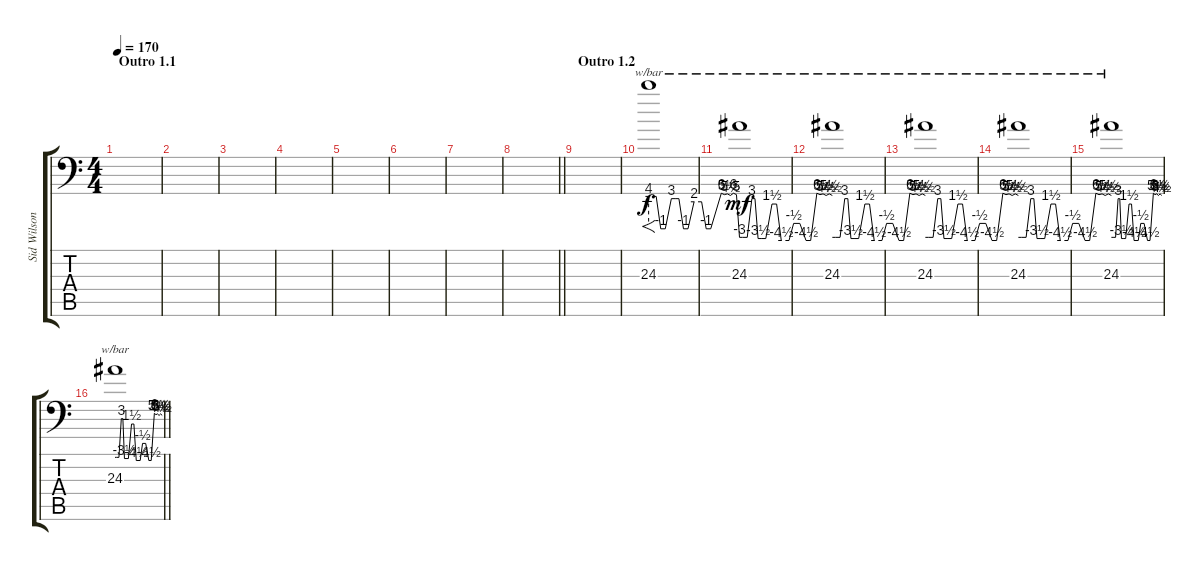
\track ("Sid Wilson" "Sid Wilson") {instrument lead2sawtooth}
\staff {score tabs}
\tuning (Db4 Ab3 E3 B2 Gb1 B0) {hide}
\ts (4 4)
\section ("" "Outro 1.1")
\tempo 170
\clef f4
\ks c
|
|
|
|
|
|
|
\barLineRight lightlight
|
\section ("" "Outro 1.2")
|
24.3.1{f tbe (custom default 0 16 5 16 8 -4 11 -4 15 12 18 12 20 12 23 -4 26 -4 30 8 35 8 38 -4 41 -4 48 24 50 20 52 22 54 18 56 24 58 20 60 -12) dy f volume 13 instrument lead2sawtooth} |
24.3.1{tbe (custom default 0 -12 2 -12 5 -12 8 12 10 12 12 -14 14 -14 17 -14 21 6 24 6 27 -18 32 -18 35 -2 39 -2 43 -18 46 -18 50 24 52 20 54 22 56 18 58 22 60 18) dy mf} |
24.3.1{tbe (custom default 0 -12 2 -12 5 -12 8 12 10 12 12 -14 14 -14 17 -14 21 6 24 6 27 -18 32 -18 35 -2 39 -2 43 -18 46 -18 50 24 52 20 54 22 56 18 58 22 60 18)} |
24.3.1{tbe (custom default 0 -12 2 -12 5 -12 8 12 10 12 12 -14 14 -14 17 -14 21 6 24 6 27 -18 32 -18 35 -2 39 -2 43 -18 46 -18 50 24 52 20 54 22 56 18 58 22 60 18)} |
24.3.1{tbe (custom default 0 -12 2 -12 5 -12 8 12 10 12 12 -14 14 -14 17 -14 21 6 24 6 27 -18 32 -18 35 -2 39 -2 43 -18 46 -18 50 24 52 20 54 22 56 18 58 22 60 18)} |
24.3.1{tbe (custom default 0 -12 2 -12 5 -12 8 12 10 12 12 -14 14 -14 17 -14 21 6 24 6 27 -18 32 -18 35 -2 39 -2 43 -18 46 -18 50 24 52 20 54 22 56 18 58 22 60 18)} |
\barLineRight lightlight
24.3.1{tbe (custom default 0 -12 2 -12 5 -12 8 12 10 12 12 -14 14 -14 17 -14 21 6 24 6 27 -18 32 -18 35 -2 39 -2 43 -18 46 -18 50 24 52 20 54 22 56 18 58 22 60 18)}
